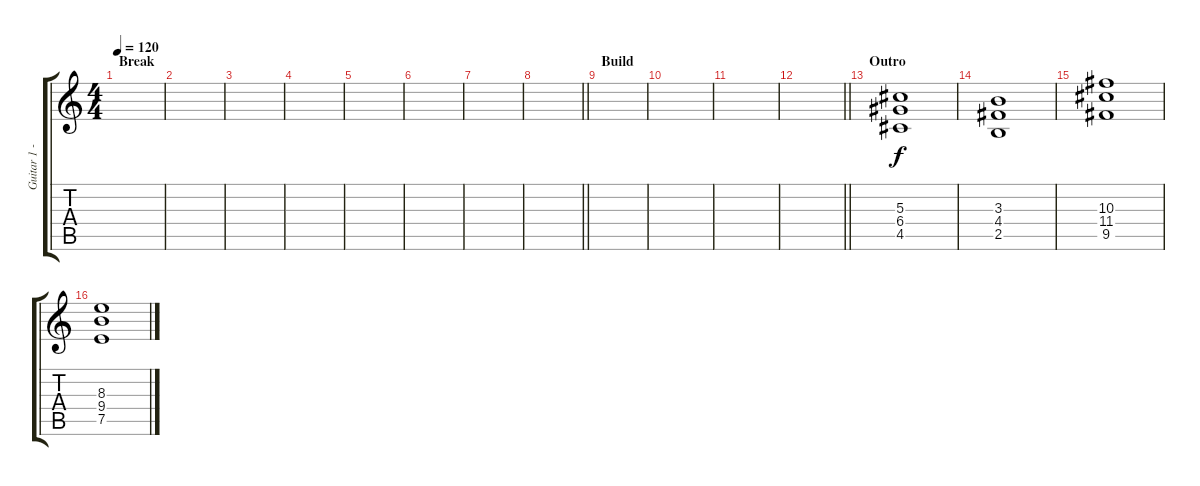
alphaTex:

\track ("Guitar 1 - Distorted" "Guitar 1 -") {instrument distortionguitar}
\staff {score tabs}
\tuning (E4 Db4 Ab3 D3 A2 E2) {hide}
\ts (4 4)
\section ("" "Break")
\tempo 120
\clef g2
\ks c
|
|
|
|
|
|
|
\barLineRight lightlight
|
\section ("" "Build")
|
|
|
\barLineRight lightlight
|
\section ("" "Outro")
(5.3 6.4 4.5).1 |
(3.3 4.4 2.5).1 |
(10.3 11.4 9.5).1 |
(8.3 9.4 7.5).1
